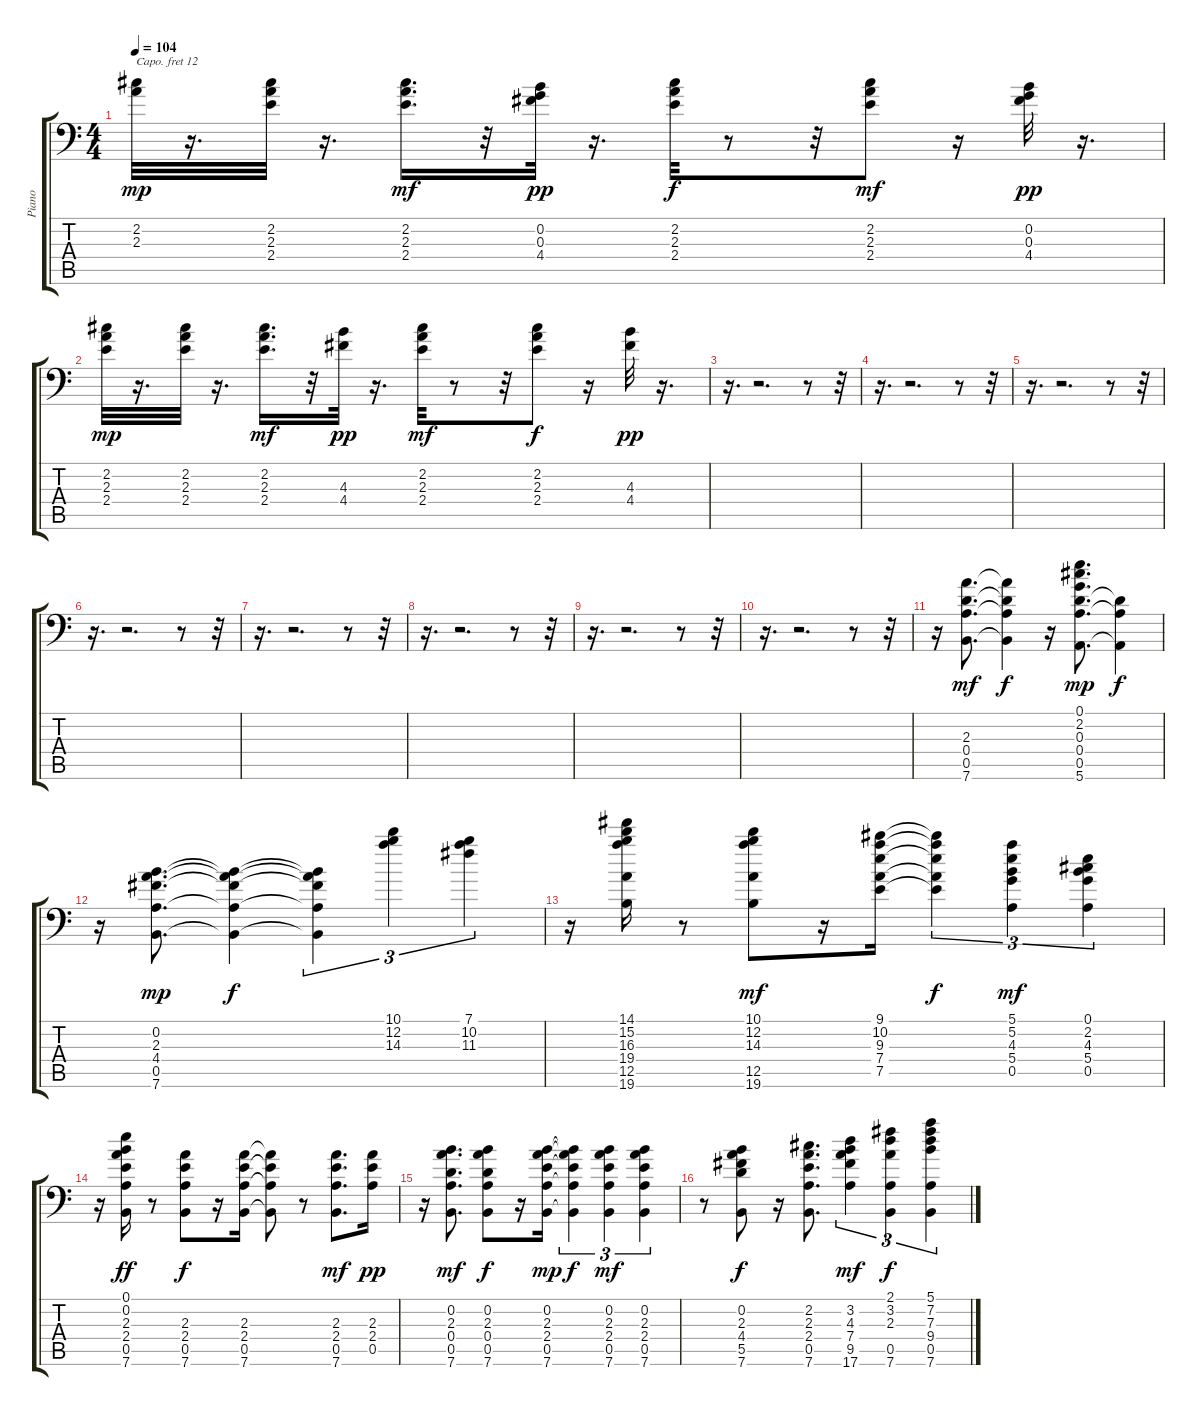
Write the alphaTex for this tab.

\track ("Piano" "Piano") {instrument acousticgrandpiano}
\staff {score tabs}
\capo 12
\tuning (E4 B3 G3 D3 A2 E1) {hide}
\ts (4 4)
\tempo 104
\clef f4
\ks c
(2.2 2.3).32{dy mp} r.16{d} (2.2 2.3 2.4).32 r.16{d} (2.2 2.3 2.4).16{d dy mf} r.32 (0.2 0.3 4.4).32{dy pp} r.16{d} (2.2 2.3 2.4).32{dy f} r.8 r.32 (2.2 2.3 2.4).8{dy mf} r.16 (0.2 0.3 4.4).32{dy pp} r.16{d} |
(2.2 2.3 2.4).32{dy mp} r.16{d} (2.2 2.3 2.4).32 r.16{d} (2.2 2.3 2.4).16{d dy mf} r.32 (4.3 4.4).32{dy pp} r.16{d} (2.2 2.3 2.4).32{dy mf} r.8 r.32 (2.2 2.3 2.4).8{dy f} r.16 (4.3 4.4).32{dy pp} r.16{d} |
r.16{d} r.2{d} r.8 r.32 |
r.16{d} r.2{d} r.8 r.32 |
r.16{d} r.2{d} r.8 r.32 |
r.16{d} r.2{d} r.8 r.32 |
r.16{d} r.2{d} r.8 r.32 |
r.16{d} r.2{d} r.8 r.32 |
r.16{d} r.2{d} r.8 r.32 |
r.16{d} r.2{d} r.8 r.32 |
r.16 (2.3 0.4 0.5 7.6).8{d dy mf} (2.3{t} 0.4{t} 0.5{t} 7.6{t}).4{dy f} r.16 (0.1 2.2 0.3 0.4 0.5 5.6).8{d dy mp} (0.4{t} 0.5{t} 5.6{t}).4{dy f} |
r.16 (0.2 2.3 4.4 0.5 7.6).8{d dy mp} (0.2{t} 2.3{t} 4.4{t} 0.5{t} 7.6{t}).4{dy f} (0.2{t} 2.3{t} 4.4{t} 0.5{t} 7.6{t}).4{tu (3 2)} (10.1 12.2 14.3).4{tu (3 2)} (7.1 10.2 11.3).4{tu (3 2)} |
r.16 (14.1 15.2 16.3 19.4 12.5 19.6).16 r.8 (10.1 12.2 14.3 12.5 19.6).8{dy mf} r.16 (9.1 10.2 9.3 7.4 7.5).16 (9.1{t} 10.2{t} 9.3{t} 7.4{t} 7.5{t}).4{tu (3 2) dy f} (5.1 5.2 4.3 5.4 0.5).4{tu (3 2) dy mf} (0.1 2.2 4.3 5.4 0.5).4{tu (3 2)} |
r.16 (0.1 0.2 2.3 2.4 0.5 7.6).16{dy ff} r.8 (2.3 2.4 0.5 7.6).8{dy f} r.16 (2.3 2.4 0.5 7.6).16 (2.3{t} 2.4{t} 0.5{t} 7.6{t}).8 r.8 (2.3 2.4 0.5 7.6).8{d dy mf} (2.3 2.4 0.5).16{dy pp} |
r.16 (0.2 2.3 0.4 0.5 7.6).8{d dy mf} (0.2 2.3 0.4 0.5 7.6).8{dy f} r.16 (0.2 2.3 2.4 0.5 7.6).16{dy mp} (0.2{t} 2.3{t} 2.4{t} 0.5{t} 7.6{t}).4{tu (3 2) dy f} (0.2 2.3 2.4 0.5 7.6).4{tu (3 2) dy mf} (0.2 2.3 2.4 0.5 7.6).4{tu (3 2)} |
r.8 (0.2 2.3 4.4 5.5 7.6).8{dy f} r.16 (2.2 2.3 2.4 0.5 7.6).8{d} (3.2 4.3 7.4 9.5 17.6).4{tu (3 2) dy mf} (2.1 3.2 2.3 0.5 7.6).4{tu (3 2) dy f} (5.1 7.2 7.3 9.4 0.5 7.6).4{tu (3 2)}
